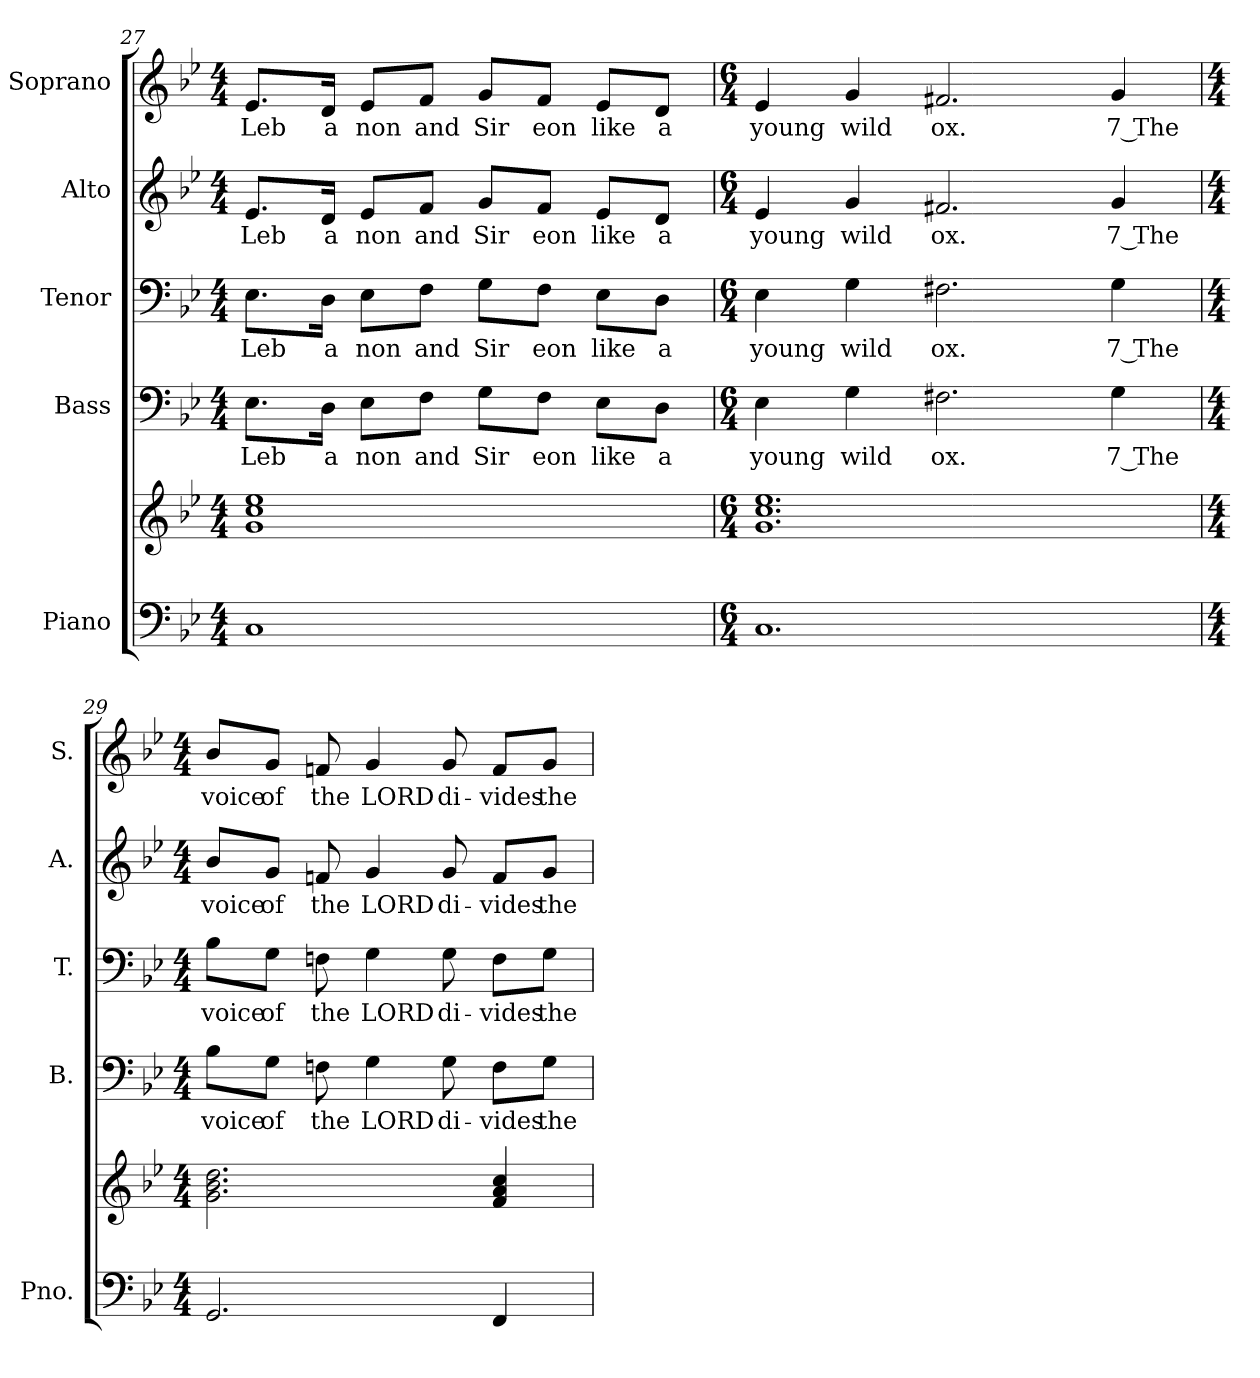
**kern	**kern	**kern	**text	**kern	**text	**kern	**text	**kern	**text
*part5	*part5	*part4	*part4	*part3	*part3	*part2	*part2	*part1	*part1
*staff6	*staff5	*staff4	*staff4	*staff3	*staff3	*staff2	*staff2	*staff1	*staff1
*I"Piano	*	*I"Bass	*	*I"Tenor	*	*I"Alto	*	*I"Soprano	*
*I'Pno.	*	*I'B.	*	*I'T.	*	*I'A.	*	*I'S.	*
!!LO:PB:g=z
*clefF4	*clefG2	*clefF4	*	*clefF4	*	*clefG2	*	*clefG2	*
*k[b-e-]	*k[b-e-]	*k[b-e-]	*	*k[b-e-]	*	*k[b-e-]	*	*k[b-e-]	*
*B-:	*B-:	*B-:	*	*B-:	*	*B-:	*	*B-:	*
*M4/4	*M4/4	*M4/4	*	*M4/4	*	*M4/4	*	*M4/4	*
=27	=27	=27	=27	=27	=27	=27	=27	=27	=27
!	!	!	!LO:LY:b:color=#000000	!	!	!	!	!	!
!	!	!	!	!	!LO:LY:b:color=#000000	!	!	!	!
!	!	!	!	!	!	!	!LO:LY:b:color=#000000	!	!
!	!	!	!	!	!	!	!	!	!LO:LY:b:color=#000000
1Ci	1gi 1cci 1ee-i	8.E-i\L	Leb	8.E-i\L	Leb	8.e-i/L	Leb	8.e-i/L	Leb
!	!	!	!LO:LY:b:color=#000000	!	!	!	!	!	!
!	!	!	!	!	!LO:LY:b:color=#000000	!	!	!	!
!	!	!	!	!	!	!	!LO:LY:b:color=#000000	!	!
!	!	!	!	!	!	!	!	!	!LO:LY:b:color=#000000
.	.	16Di\Jk	a	16Di\Jk	a	16di/Jk	a	16di/Jk	a
!	!	!	!LO:LY:b:color=#000000	!	!	!	!	!	!
!	!	!	!	!	!LO:LY:b:color=#000000	!	!	!	!
!	!	!	!	!	!	!	!LO:LY:b:color=#000000	!	!
!	!	!	!	!	!	!	!	!	!LO:LY:b:color=#000000
.	.	8E-i\L	non	8E-i\L	non	8e-i/L	non	8e-i/L	non
!	!	!	!LO:LY:b:color=#000000	!	!	!	!	!	!
!	!	!	!	!	!LO:LY:b:color=#000000	!	!	!	!
!	!	!	!	!	!	!	!LO:LY:b:color=#000000	!	!
!	!	!	!	!	!	!	!	!	!LO:LY:b:color=#000000
.	.	8Fi\J	and	8Fi\J	and	8fi/J	and	8fi/J	and
!	!	!	!LO:LY:b:color=#000000	!	!	!	!	!	!
!	!	!	!	!	!LO:LY:b:color=#000000	!	!	!	!
!	!	!	!	!	!	!	!LO:LY:b:color=#000000	!	!
!	!	!	!	!	!	!	!	!	!LO:LY:b:color=#000000
.	.	8Gi\L	Sir	8Gi\L	Sir	8gi/L	Sir	8gi/L	Sir
!	!	!	!LO:LY:b:color=#000000	!	!	!	!	!	!
!	!	!	!	!	!LO:LY:b:color=#000000	!	!	!	!
!	!	!	!	!	!	!	!LO:LY:b:color=#000000	!	!
!	!	!	!	!	!	!	!	!	!LO:LY:b:color=#000000
.	.	8Fi\J	eon	8Fi\J	eon	8fi/J	eon	8fi/J	eon
!	!	!	!LO:LY:b:color=#000000	!	!	!	!	!	!
!	!	!	!	!	!LO:LY:b:color=#000000	!	!	!	!
!	!	!	!	!	!	!	!LO:LY:b:color=#000000	!	!
!	!	!	!	!	!	!	!	!	!LO:LY:b:color=#000000
.	.	8E-i\L	like	8E-i\L	like	8e-i/L	like	8e-i/L	like
!	!	!	!LO:LY:b:color=#000000	!	!	!	!	!	!
!	!	!	!	!	!LO:LY:b:color=#000000	!	!	!	!
!	!	!	!	!	!	!	!LO:LY:b:color=#000000	!	!
!	!	!	!	!	!	!	!	!	!LO:LY:b:color=#000000
.	.	8Di\J	a	8Di\J	a	8di/J	a	8di/J	a
=28	=28	=28	=28	=28	=28	=28	=28	=28	=28
*M6/4	*M6/4	*M6/4	*	*M6/4	*	*M6/4	*	*M6/4	*
!	!	!	!LO:LY:b:color=#000000	!	!	!	!	!	!
!	!	!	!	!	!LO:LY:b:color=#000000	!	!	!	!
!	!	!	!	!	!	!	!LO:LY:b:color=#000000	!	!
!	!	!	!	!	!	!	!	!	!LO:LY:b:color=#000000
1.Ci	1.gi 1.cci 1.ee-i	4E-i\	young	4E-i\	young	4e-i/	young	4e-i/	young
!	!	!	!LO:LY:b:color=#000000	!	!	!	!	!	!
!	!	!	!	!	!LO:LY:b:color=#000000	!	!	!	!
!	!	!	!	!	!	!	!LO:LY:b:color=#000000	!	!
!	!	!	!	!	!	!	!	!	!LO:LY:b:color=#000000
.	.	4Gi\	wild	4Gi\	wild	4gi/	wild	4gi/	wild
!	!	!	!LO:LY:b:color=#000000	!	!	!	!	!	!
!	!	!	!	!	!LO:LY:b:color=#000000	!	!	!	!
!	!	!	!	!	!	!	!LO:LY:b:color=#000000	!	!
!	!	!	!	!	!	!	!	!	!LO:LY:b:color=#000000
.	.	2.F#Xi\	ox.	2.F#Xi\	ox.	2.f#Xi/	ox.	2.f#Xi/	ox.
!	!	!	!LO:LY:b:color=#000000	!	!	!	!	!	!
!	!	!	!	!	!LO:LY:b:color=#000000	!	!	!	!
!	!	!	!	!	!	!	!LO:LY:b:color=#000000	!	!
!	!	!	!	!	!	!	!	!	!LO:LY:b:color=#000000
.	.	4Gi\	7 The	4Gi\	7 The	4gi/	7 The	4gi/	7 The
!!LO:PB:g=z
=29	=29	=29	=29	=29	=29	=29	=29	=29	=29
*M4/4	*M4/4	*M4/4	*	*M4/4	*	*M4/4	*	*M4/4	*
!	!	!	!LO:LY:b:color=#000000	!	!	!	!	!	!
!	!	!	!	!	!LO:LY:b:color=#000000	!	!	!	!
!	!	!	!	!	!	!	!LO:LY:b:color=#000000	!	!
!	!	!	!	!	!	!	!	!	!LO:LY:b:color=#000000
2.GGi/	2.gi\ 2.b-i 2.ddi	8B-i\L	voice	8B-i\L	voice	8b-i/L	voice	8b-i/L	voice
!	!	!	!LO:LY:b:color=#000000	!	!	!	!	!	!
!	!	!	!	!	!LO:LY:b:color=#000000	!	!	!	!
!	!	!	!	!	!	!	!LO:LY:b:color=#000000	!	!
!	!	!	!	!	!	!	!	!	!LO:LY:b:color=#000000
.	.	8Gi\J	of	8Gi\J	of	8gi/J	of	8gi/J	of
!	!	!	!LO:LY:b:color=#000000	!	!	!	!	!	!
!	!	!	!	!	!LO:LY:b:color=#000000	!	!	!	!
!	!	!	!	!	!	!	!LO:LY:b:color=#000000	!	!
!	!	!	!	!	!	!	!	!	!LO:LY:b:color=#000000
.	.	8Fni\	the	8Fni\	the	8fni/	the	8fni/	the
!	!	!	!LO:LY:b:color=#000000	!	!	!	!	!	!
!	!	!	!	!	!LO:LY:b:color=#000000	!	!	!	!
!	!	!	!	!	!	!	!LO:LY:b:color=#000000	!	!
!	!	!	!	!	!	!	!	!	!LO:LY:b:color=#000000
.	.	4Gi\	LORD	4Gi\	LORD	4gi/	LORD	4gi/	LORD
!	!	!	!LO:LY:b:color=#000000	!	!	!	!	!	!
!	!	!	!	!	!LO:LY:b:color=#000000	!	!	!	!
!	!	!	!	!	!	!	!LO:LY:b:color=#000000	!	!
!	!	!	!	!	!	!	!	!	!LO:LY:b:color=#000000
.	.	8Gi\	di-	8Gi\	di-	8gi/	di-	8gi/	di-
!	!	!	!LO:LY:b:color=#000000	!	!	!	!	!	!
!	!	!	!	!	!LO:LY:b:color=#000000	!	!	!	!
!	!	!	!	!	!	!	!LO:LY:b:color=#000000	!	!
!	!	!	!	!	!	!	!	!	!LO:LY:b:color=#000000
4FFi/	4fi/ 4ai 4cci	8Fi\L	-vides	8Fi\L	-vides	8fi/L	-vides	8fi/L	-vides
!	!	!	!LO:LY:b:color=#000000	!	!	!	!	!	!
!	!	!	!	!	!LO:LY:b:color=#000000	!	!	!	!
!	!	!	!	!	!	!	!LO:LY:b:color=#000000	!	!
!	!	!	!	!	!	!	!	!	!LO:LY:b:color=#000000
.	.	8Gi\J	the	8Gi\J	the	8gi/J	the	8gi/J	the
=	=	=	=	=	=	=	=	=	=
*-	*-	*-	*-	*-	*-	*-	*-	*-	*-
